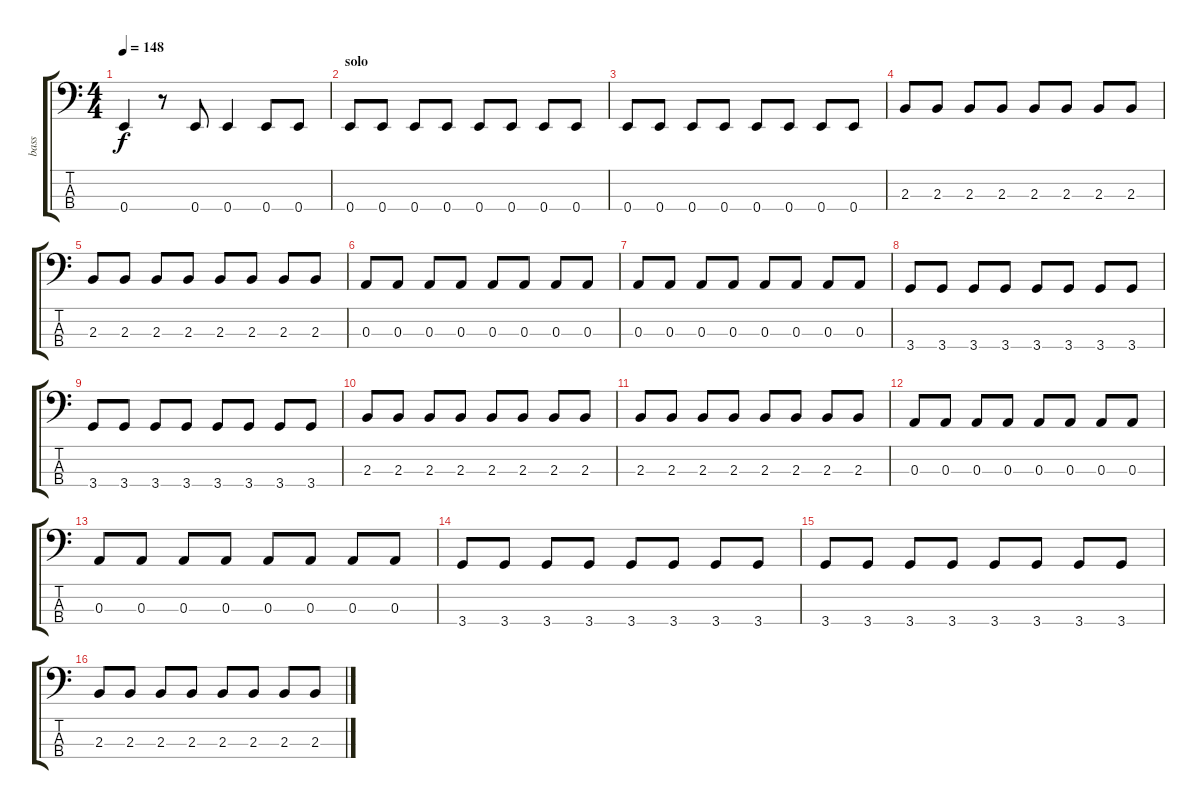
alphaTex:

\track ("bass" "bass") {instrument electricbassfinger}
\staff {score tabs}
\tuning (G2 D2 A1 E1) {hide}
\ts (4 4)
\tempo 148
\clef f4
\ks c
0.4.4{dy f} r.8 0.4.8 0.4.4 0.4.8 0.4.8 |
\section ("" "solo")
0.4.8 0.4.8 0.4.8 0.4.8 0.4.8 0.4.8 0.4.8 0.4.8 |
0.4.8 0.4.8 0.4.8 0.4.8 0.4.8 0.4.8 0.4.8 0.4.8 |
2.3.8 2.3.8 2.3.8 2.3.8 2.3.8 2.3.8 2.3.8 2.3.8 |
2.3.8 2.3.8 2.3.8 2.3.8 2.3.8 2.3.8 2.3.8 2.3.8 |
0.3.8 0.3.8 0.3.8 0.3.8 0.3.8 0.3.8 0.3.8 0.3.8 |
0.3.8 0.3.8 0.3.8 0.3.8 0.3.8 0.3.8 0.3.8 0.3.8 |
3.4.8 3.4.8 3.4.8 3.4.8 3.4.8 3.4.8 3.4.8 3.4.8 |
3.4.8 3.4.8 3.4.8 3.4.8 3.4.8 3.4.8 3.4.8 3.4.8 |
2.3.8 2.3.8 2.3.8 2.3.8 2.3.8 2.3.8 2.3.8 2.3.8 |
2.3.8 2.3.8 2.3.8 2.3.8 2.3.8 2.3.8 2.3.8 2.3.8 |
0.3.8 0.3.8 0.3.8 0.3.8 0.3.8 0.3.8 0.3.8 0.3.8 |
0.3.8 0.3.8 0.3.8 0.3.8 0.3.8 0.3.8 0.3.8 0.3.8 |
3.4.8 3.4.8 3.4.8 3.4.8 3.4.8 3.4.8 3.4.8 3.4.8 |
3.4.8 3.4.8 3.4.8 3.4.8 3.4.8 3.4.8 3.4.8 3.4.8 |
2.3.8 2.3.8 2.3.8 2.3.8 2.3.8 2.3.8 2.3.8 2.3.8
